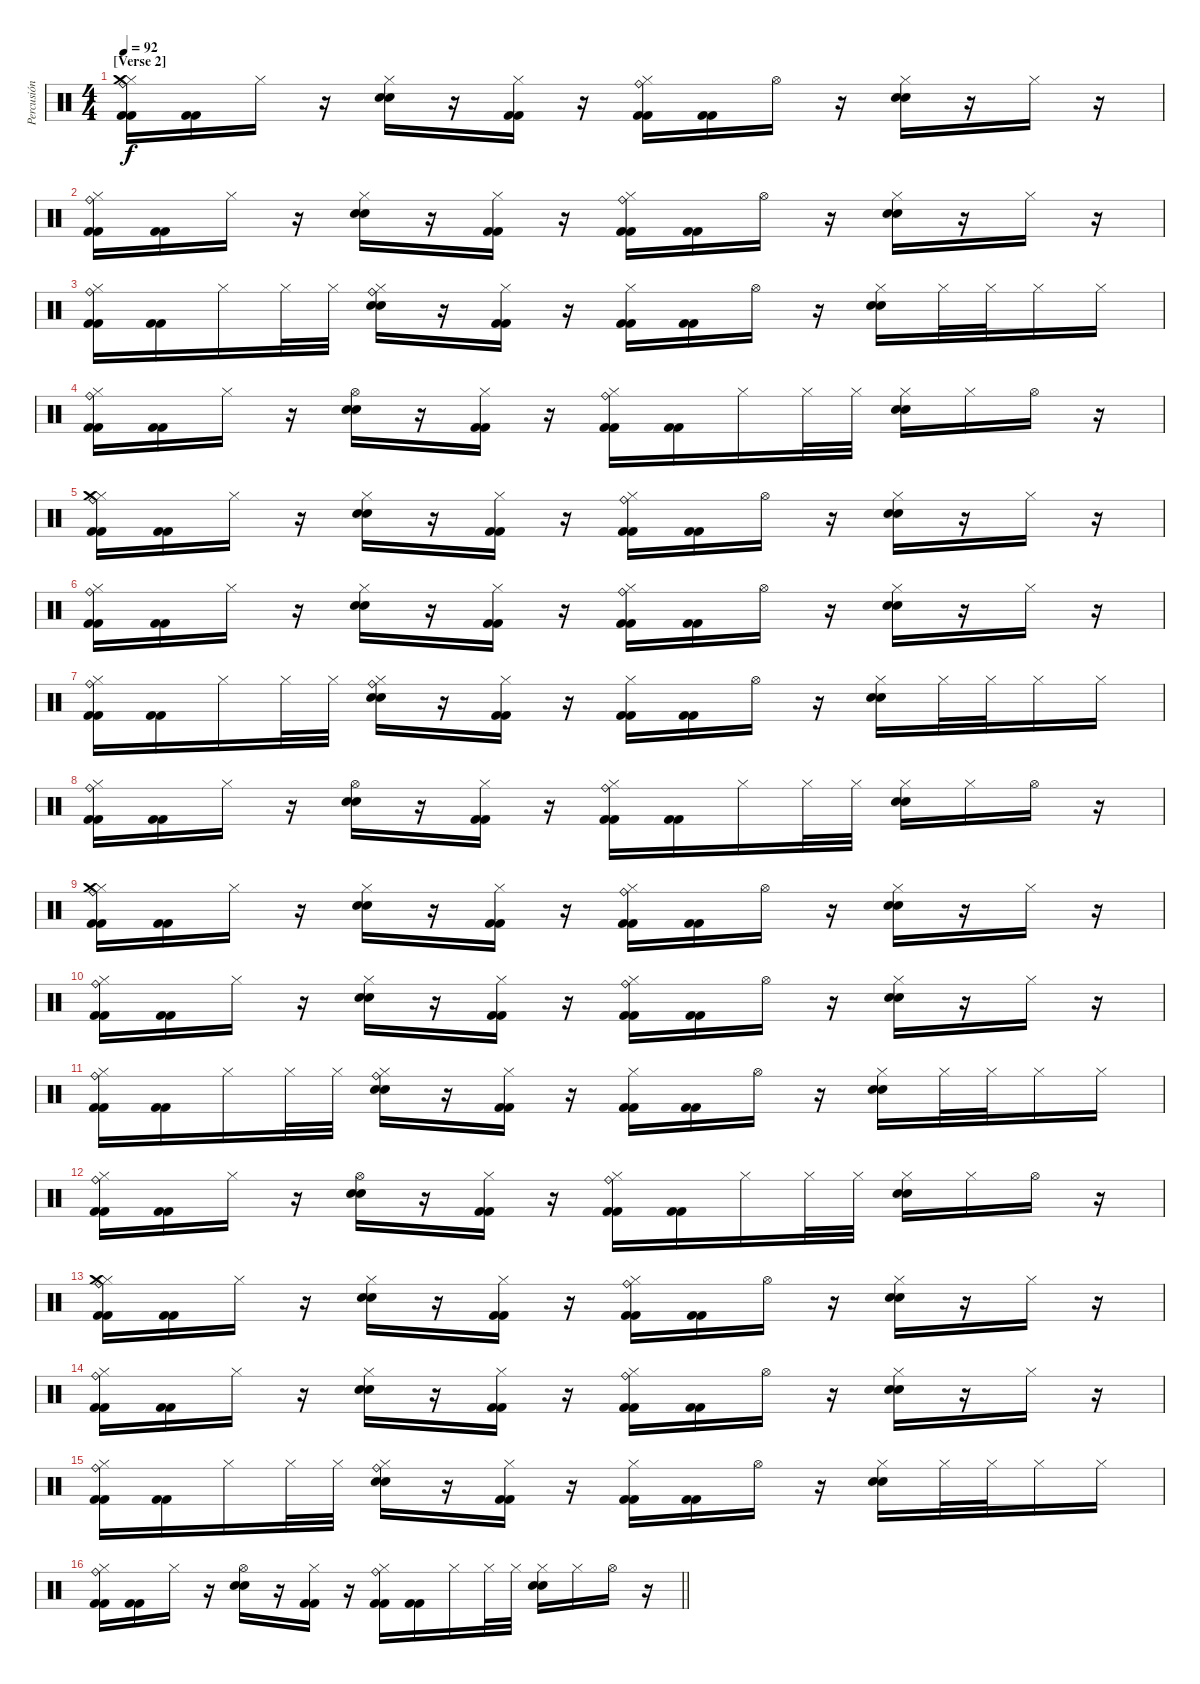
\track ("Percusión" "Percusión") {instrument percussion}
\staff {score}
\articulation defaults
\ts (4 4)
\section ("" "[Verse 2]")
\tempo 92
\clef neutral
\ks c
("Hi-Hat (closed)" "Ride (bell)" "Crash medium (hit)" "Kick (hit) 2" "Kick (hit) 2").16{dy f} ("Kick (hit) 2" "Kick (hit) 2").16 "Hi-Hat (closed)".16 r.16 ("Hi-Hat (closed)" "Electric Snare (hit)" "Electric Snare (hit)").16 r.16 ("Hi-Hat (closed)" "Kick (hit) 2" "Kick (hit) 2").16 r.16 ("Hi-Hat (closed)" "Ride (bell)" "Kick (hit) 2" "Kick (hit) 2").16 ("Kick (hit) 2" "Kick (hit) 2").16 "Hi-Hat (open)".16 r.16 ("Hi-Hat (closed)" "Electric Snare (hit)" "Electric Snare (hit)").16 r.16 "Hi-Hat (closed)".16 r.16 |
("Hi-Hat (closed)" "Ride (bell)" "Kick (hit) 2" "Kick (hit) 2").16 ("Kick (hit) 2" "Kick (hit) 2").16 "Hi-Hat (closed)".16 r.16 ("Hi-Hat (closed)" "Electric Snare (hit)" "Electric Snare (hit)").16 r.16 ("Hi-Hat (closed)" "Kick (hit) 2" "Kick (hit) 2").16 r.16 ("Hi-Hat (closed)" "Ride (bell)" "Kick (hit) 2" "Kick (hit) 2").16 ("Kick (hit) 2" "Kick (hit) 2").16 "Hi-Hat (open)".16 r.16 ("Hi-Hat (closed)" "Electric Snare (hit)" "Electric Snare (hit)").16 r.16 "Hi-Hat (closed)".16 r.16 |
("Hi-Hat (closed)" "Ride (bell)" "Kick (hit) 2" "Kick (hit) 2").16 ("Kick (hit) 2" "Kick (hit) 2").16 "Hi-Hat (closed)".16 "Hi-Hat (closed)".32 "Hi-Hat (closed)".32 ("Hi-Hat (closed)" "Ride (bell)" "Electric Snare (hit)" "Electric Snare (hit)").16 r.16 ("Hi-Hat (closed)" "Kick (hit) 2" "Kick (hit) 2").16 r.16 ("Hi-Hat (closed)" "Kick (hit) 2" "Kick (hit) 2").16 ("Kick (hit) 2" "Kick (hit) 2").16 "Hi-Hat (open)".16 r.16 ("Hi-Hat (closed)" "Electric Snare (hit)" "Electric Snare (hit)").16 "Hi-Hat (closed)".32 "Hi-Hat (closed)".32 "Hi-Hat (closed)".16 "Hi-Hat (closed)".16 |
("Hi-Hat (closed)" "Ride (bell)" "Kick (hit) 2" "Kick (hit) 2").16 ("Kick (hit) 2" "Kick (hit) 2").16 "Hi-Hat (closed)".16 r.16 ("Hi-Hat (open)" "Electric Snare (hit)" "Electric Snare (hit)").16 r.16 ("Hi-Hat (closed)" "Kick (hit) 2" "Kick (hit) 2").16 r.16 ("Hi-Hat (closed)" "Ride (bell)" "Kick (hit) 2" "Kick (hit) 2").16 ("Kick (hit) 2" "Kick (hit) 2").16 "Hi-Hat (closed)".16 "Hi-Hat (closed)".32 "Hi-Hat (closed)".32 ("Hi-Hat (closed)" "Electric Snare (hit)" "Electric Snare (hit)").16 "Hi-Hat (closed)".16 "Hi-Hat (open)".16 r.16 |
("Hi-Hat (closed)" "Ride (bell)" "Crash medium (hit)" "Kick (hit) 2" "Kick (hit) 2").16 ("Kick (hit) 2" "Kick (hit) 2").16 "Hi-Hat (closed)".16 r.16 ("Hi-Hat (closed)" "Electric Snare (hit)" "Electric Snare (hit)").16 r.16 ("Hi-Hat (closed)" "Kick (hit) 2" "Kick (hit) 2").16 r.16 ("Hi-Hat (closed)" "Ride (bell)" "Kick (hit) 2" "Kick (hit) 2").16 ("Kick (hit) 2" "Kick (hit) 2").16 "Hi-Hat (open)".16 r.16 ("Hi-Hat (closed)" "Electric Snare (hit)" "Electric Snare (hit)").16 r.16 "Hi-Hat (closed)".16 r.16 |
("Hi-Hat (closed)" "Ride (bell)" "Kick (hit) 2" "Kick (hit) 2").16 ("Kick (hit) 2" "Kick (hit) 2").16 "Hi-Hat (closed)".16 r.16 ("Hi-Hat (closed)" "Electric Snare (hit)" "Electric Snare (hit)").16 r.16 ("Hi-Hat (closed)" "Kick (hit) 2" "Kick (hit) 2").16 r.16 ("Hi-Hat (closed)" "Ride (bell)" "Kick (hit) 2" "Kick (hit) 2").16 ("Kick (hit) 2" "Kick (hit) 2").16 "Hi-Hat (open)".16 r.16 ("Hi-Hat (closed)" "Electric Snare (hit)" "Electric Snare (hit)").16 r.16 "Hi-Hat (closed)".16 r.16 |
("Hi-Hat (closed)" "Ride (bell)" "Kick (hit) 2" "Kick (hit) 2").16 ("Kick (hit) 2" "Kick (hit) 2").16 "Hi-Hat (closed)".16 "Hi-Hat (closed)".32 "Hi-Hat (closed)".32 ("Hi-Hat (closed)" "Ride (bell)" "Electric Snare (hit)" "Electric Snare (hit)").16 r.16 ("Hi-Hat (closed)" "Kick (hit) 2" "Kick (hit) 2").16 r.16 ("Hi-Hat (closed)" "Kick (hit) 2" "Kick (hit) 2").16 ("Kick (hit) 2" "Kick (hit) 2").16 "Hi-Hat (open)".16 r.16 ("Hi-Hat (closed)" "Electric Snare (hit)" "Electric Snare (hit)").16 "Hi-Hat (closed)".32 "Hi-Hat (closed)".32 "Hi-Hat (closed)".16 "Hi-Hat (closed)".16 |
("Hi-Hat (closed)" "Ride (bell)" "Kick (hit) 2" "Kick (hit) 2").16 ("Kick (hit) 2" "Kick (hit) 2").16 "Hi-Hat (closed)".16 r.16 ("Hi-Hat (open)" "Electric Snare (hit)" "Electric Snare (hit)").16 r.16 ("Hi-Hat (closed)" "Kick (hit) 2" "Kick (hit) 2").16 r.16 ("Hi-Hat (closed)" "Ride (bell)" "Kick (hit) 2" "Kick (hit) 2").16 ("Kick (hit) 2" "Kick (hit) 2").16 "Hi-Hat (closed)".16 "Hi-Hat (closed)".32 "Hi-Hat (closed)".32 ("Hi-Hat (closed)" "Electric Snare (hit)" "Electric Snare (hit)").16 "Hi-Hat (closed)".16 "Hi-Hat (open)".16 r.16 |
("Hi-Hat (closed)" "Ride (bell)" "Crash medium (hit)" "Kick (hit) 2" "Kick (hit) 2").16 ("Kick (hit) 2" "Kick (hit) 2").16 "Hi-Hat (closed)".16 r.16 ("Hi-Hat (closed)" "Electric Snare (hit)" "Electric Snare (hit)").16 r.16 ("Hi-Hat (closed)" "Kick (hit) 2" "Kick (hit) 2").16 r.16 ("Hi-Hat (closed)" "Ride (bell)" "Kick (hit) 2" "Kick (hit) 2").16 ("Kick (hit) 2" "Kick (hit) 2").16 "Hi-Hat (open)".16 r.16 ("Hi-Hat (closed)" "Electric Snare (hit)" "Electric Snare (hit)").16 r.16 "Hi-Hat (closed)".16 r.16 |
("Hi-Hat (closed)" "Ride (bell)" "Kick (hit) 2" "Kick (hit) 2").16 ("Kick (hit) 2" "Kick (hit) 2").16 "Hi-Hat (closed)".16 r.16 ("Hi-Hat (closed)" "Electric Snare (hit)" "Electric Snare (hit)").16 r.16 ("Hi-Hat (closed)" "Kick (hit) 2" "Kick (hit) 2").16 r.16 ("Hi-Hat (closed)" "Ride (bell)" "Kick (hit) 2" "Kick (hit) 2").16 ("Kick (hit) 2" "Kick (hit) 2").16 "Hi-Hat (open)".16 r.16 ("Hi-Hat (closed)" "Electric Snare (hit)" "Electric Snare (hit)").16 r.16 "Hi-Hat (closed)".16 r.16 |
("Hi-Hat (closed)" "Ride (bell)" "Kick (hit) 2" "Kick (hit) 2").16 ("Kick (hit) 2" "Kick (hit) 2").16 "Hi-Hat (closed)".16 "Hi-Hat (closed)".32 "Hi-Hat (closed)".32 ("Hi-Hat (closed)" "Ride (bell)" "Electric Snare (hit)" "Electric Snare (hit)").16 r.16 ("Hi-Hat (closed)" "Kick (hit) 2" "Kick (hit) 2").16 r.16 ("Hi-Hat (closed)" "Kick (hit) 2" "Kick (hit) 2").16 ("Kick (hit) 2" "Kick (hit) 2").16 "Hi-Hat (open)".16 r.16 ("Hi-Hat (closed)" "Electric Snare (hit)" "Electric Snare (hit)").16 "Hi-Hat (closed)".32 "Hi-Hat (closed)".32 "Hi-Hat (closed)".16 "Hi-Hat (closed)".16 |
("Hi-Hat (closed)" "Ride (bell)" "Kick (hit) 2" "Kick (hit) 2").16 ("Kick (hit) 2" "Kick (hit) 2").16 "Hi-Hat (closed)".16 r.16 ("Hi-Hat (open)" "Electric Snare (hit)" "Electric Snare (hit)").16 r.16 ("Hi-Hat (closed)" "Kick (hit) 2" "Kick (hit) 2").16 r.16 ("Hi-Hat (closed)" "Ride (bell)" "Kick (hit) 2" "Kick (hit) 2").16 ("Kick (hit) 2" "Kick (hit) 2").16 "Hi-Hat (closed)".16 "Hi-Hat (closed)".32 "Hi-Hat (closed)".32 ("Hi-Hat (closed)" "Electric Snare (hit)" "Electric Snare (hit)").16 "Hi-Hat (closed)".16 "Hi-Hat (open)".16 r.16 |
("Hi-Hat (closed)" "Ride (bell)" "Crash medium (hit)" "Kick (hit) 2" "Kick (hit) 2").16 ("Kick (hit) 2" "Kick (hit) 2").16 "Hi-Hat (closed)".16 r.16 ("Hi-Hat (closed)" "Electric Snare (hit)" "Electric Snare (hit)").16 r.16 ("Hi-Hat (closed)" "Kick (hit) 2" "Kick (hit) 2").16 r.16 ("Hi-Hat (closed)" "Ride (bell)" "Kick (hit) 2" "Kick (hit) 2").16 ("Kick (hit) 2" "Kick (hit) 2").16 "Hi-Hat (open)".16 r.16 ("Hi-Hat (closed)" "Electric Snare (hit)" "Electric Snare (hit)").16 r.16 "Hi-Hat (closed)".16 r.16 |
("Hi-Hat (closed)" "Ride (bell)" "Kick (hit) 2" "Kick (hit) 2").16 ("Kick (hit) 2" "Kick (hit) 2").16 "Hi-Hat (closed)".16 r.16 ("Hi-Hat (closed)" "Electric Snare (hit)" "Electric Snare (hit)").16 r.16 ("Hi-Hat (closed)" "Kick (hit) 2" "Kick (hit) 2").16 r.16 ("Hi-Hat (closed)" "Ride (bell)" "Kick (hit) 2" "Kick (hit) 2").16 ("Kick (hit) 2" "Kick (hit) 2").16 "Hi-Hat (open)".16 r.16 ("Hi-Hat (closed)" "Electric Snare (hit)" "Electric Snare (hit)").16 r.16 "Hi-Hat (closed)".16 r.16 |
("Hi-Hat (closed)" "Ride (bell)" "Kick (hit) 2" "Kick (hit) 2").16 ("Kick (hit) 2" "Kick (hit) 2").16 "Hi-Hat (closed)".16 "Hi-Hat (closed)".32 "Hi-Hat (closed)".32 ("Hi-Hat (closed)" "Ride (bell)" "Electric Snare (hit)" "Electric Snare (hit)").16 r.16 ("Hi-Hat (closed)" "Kick (hit) 2" "Kick (hit) 2").16 r.16 ("Hi-Hat (closed)" "Kick (hit) 2" "Kick (hit) 2").16 ("Kick (hit) 2" "Kick (hit) 2").16 "Hi-Hat (open)".16 r.16 ("Hi-Hat (closed)" "Electric Snare (hit)" "Electric Snare (hit)").16 "Hi-Hat (closed)".32 "Hi-Hat (closed)".32 "Hi-Hat (closed)".16 "Hi-Hat (closed)".16 |
\barLineRight lightlight
("Hi-Hat (closed)" "Ride (bell)" "Kick (hit) 2" "Kick (hit) 2").16 ("Kick (hit) 2" "Kick (hit) 2").16 "Hi-Hat (closed)".16 r.16 ("Hi-Hat (open)" "Electric Snare (hit)" "Electric Snare (hit)").16 r.16 ("Hi-Hat (closed)" "Kick (hit) 2" "Kick (hit) 2").16 r.16 ("Hi-Hat (closed)" "Ride (bell)" "Kick (hit) 2" "Kick (hit) 2").16 ("Kick (hit) 2" "Kick (hit) 2").16 "Hi-Hat (closed)".16 "Hi-Hat (closed)".32 "Hi-Hat (closed)".32 ("Hi-Hat (closed)" "Electric Snare (hit)" "Electric Snare (hit)").16 "Hi-Hat (closed)".16 "Hi-Hat (open)".16 r.16
